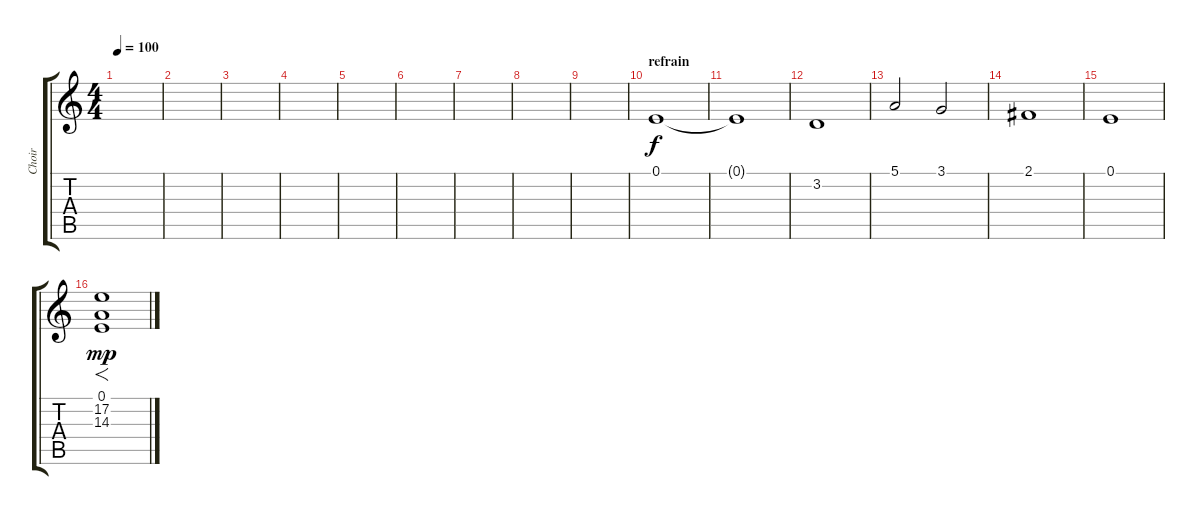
\track ("Choir" "Choir") {instrument choiraahs}
\staff {score tabs}
\tuning (E4 B3 G3 D3 A2 E2) {hide}
\ts (4 4)
\tempo 100
\clef g2
\ks c
|
|
|
|
|
|
|
|
|
\section ("" "refrain")
0.1.1{volume 14 instrument synthstrings1} |
0.1{t}.1 |
3.2.1 |
5.1.2 3.1.2 |
2.1.1 |
0.1.1 |
(0.1 17.2 14.3).1{f dy mp volume 11}
